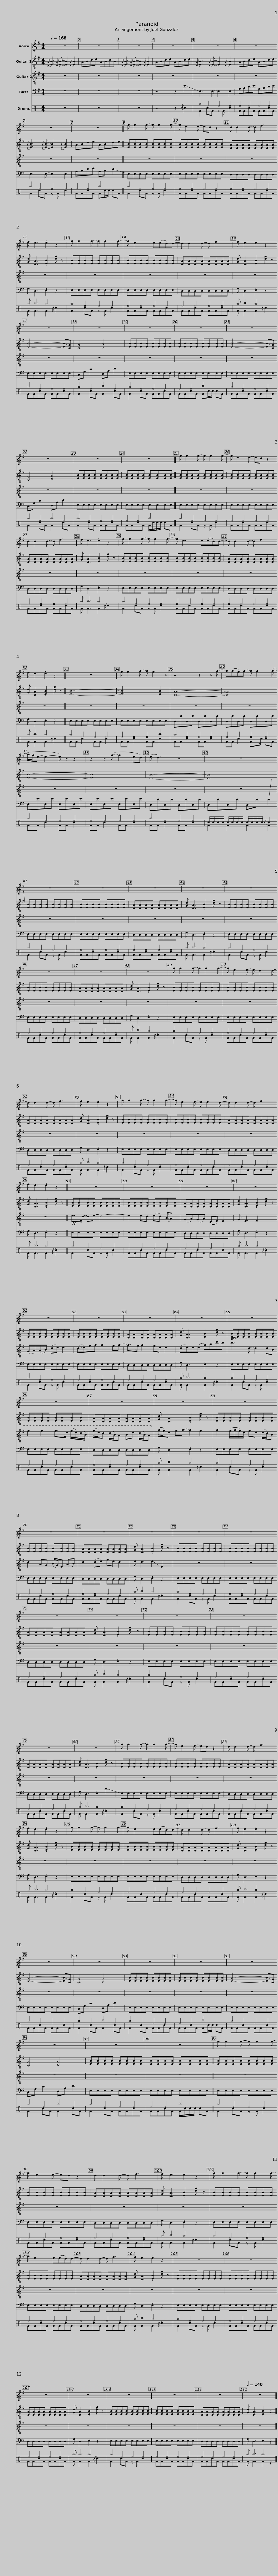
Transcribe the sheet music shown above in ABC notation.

X:1
%%score 1 2 3 4 ( 5 6 )
L:1/8
Q:1/4=168
M:4/4
I:linebreak $
K:G
V:1 treble
V:2 treble-8
V:3 treble-8
V:4 bass transpose=-12
V:5 perc
K:none
V:6 perc
K:none
V:1
 z8 | z8 | z8 | z8 |$ z8 | %5
 z8 | z8 | z8 || g g2 g- g g2 g- |$ g e2 e- ed z2 | %10
 d d2 d- d f3 | f e3 .e2 z2 | g g2 g- g g2 g- | g e3 e(ed)d- |$ d d2 d- d f3 | %15
 f e3 .e2 z2 || z8 | z8 | z8 |$ z8 | %20
 z8 | z8 | z8 | z8 ||$ g g2 g- g g2 g- | %25
 g e2 e- ed z2 | d d2 d- d f3 | f e3 .e2 z2 | g g2 g- g g2 g- |$ g e3 e(ed)d- | %30
 d d2 d- d f3 | f e3 .e2 z2 || z8 | g g2 a- a g2 z |$ z4 z2 z a- | %35
 a(ag)a- a a2 (a- | a/g/e- e2- e) z z2 | z2 z (g- g2 ed) | (e d3) z4 |$ z8 || %40
 z8 | z8 | z8 | z8 |$ z8 | %45
 z8 | z8 | z8 || g g2 g- g g2 g- |$ g e2 e- e d2 d- | %50
 d d2 d- d f3 | f e3 .e2 z2 | g g2 g- g g2 g- | g e2 e- e e2 d- |$ d d2 d- d f3 | %55
 f e3 .e2 z2 || z8 | z8 | z8 |$ z8 | %60
 z8 | z8 | z8 |$ z8 | z8 | %65
 z8 | z8 |$ z8 | z8 | z8 | %70
 z8 |$ z8 || z8 | z8 | z8 | %75
 z8 |$ z8 | z8 | z8 | z8 || %80
 g g2 g- g g2 g- |$ g e2 e- ed z2 | d d2 d- d f3 | f e3 .e2 z2 | g g2 g- g g2 g- | %85
 g e3 e(ed)d- |$ d d2 d- d f3 | f e3 .e2 z2 || z8 | z8 | %90
 z8 |$ z8 | z8 | z8 | z8 | %95
 z8 ||$ g g2 g- g g2 g- | g e2 e- ed z2 | d d2 d- d f3 | f e3 .e2 z2 | %100
 g g2 g- g g2 g- |$ g e3 e(ed)d- | d d2 d- d f3 | f e3 .e2 z2 || z8 | %105
 z8 |$ z8 | z8 | z8 | z8 | %110
 z8 |[Q:1/4=140] z8 |] %112
V:2
{/[DA]} [EB]3{/[DA]} [EB]- [EB]2{/[DA]} [EB]2 | ABde ABdB |{/[DA]} [EB]3{/[DA]} [EB]- [EB]2{/[DA]} [EB]2 | ABde ABde |${/[DA]} [EB]3{/[DA]} [EB]- [EB]2{/[DA]} [EB]2 | %5
 ABde ABde |{/[DA]} [EB]3{/[DA]} [EB]- [EB]2{/[DA]} [EB]2 | ABde ABde || [EB][EB][EB][EB] [EB][EB][EB][EB] |$ [EB][EB][EB][EB] [EB][EB][EB][EB] | %10
 [DA][DA][DA][DA] [DA][DA][DA][DA] | [Gd] [DA]3 .[EB]2 [dg] z | [EB][EB][EB][EB] [EB][EB][EB][EB] | [EB][EB][EB][EB] [EB][EB][EB][EB] |$ [DA][DA][DA][DA] [DA][DA][DA][DA] | %15
 [Gd] [DA]3 .[EB]2 [dg] z || [EB]6- !-(![EB]!-)![CG] | [CG]4 [DA]4 | [EB][EB][EB][EB] [EB][EB][EB][EB] |$ [EB][EB][EB][EB] [EB][EB][EB][EB] | %20
 [EB]6- !-(![EB]!-)![CG] | [CG]4 [DA]4 | [EB][EB][EB][EB] [EB][EB][EB][EB] | [EB][EB][EB][EB] [EB][EB][EB][EB] ||$ [EB][EB][EB][EB] [EB][EB][EB][EB] | %25
 [EB][EB][EB][EB] [EB][EB][EB][EB] | [DA][DA][DA][DA] [DA][DA][DA][DA] | [Gd] [DA]3 .[EB]2 [dg] z | [EB][EB][EB][EB] [EB][EB][EB][EB] |$ [EB][EB][EB][EB] [EB][EB][EB][EB] | %30
 [DA][DA][DA][DA] [DA][DA][DA][DA] | [Gd] [DA]3 .[EB]2 [dg] z || [EB]8- | [EB]6 .[EB]2 |$ [DA]8- | %35
 [DA]8 | [EB]8- | [EB]8 | [DA]8- |$ [DA]8 || %40
 [EB][EB][EB][EB] [EB][EB][EB][EB] | [EB][EB][EB][EB] [EB][EB][EB][EB] | [DA][DA][DA][DA] [DA][DA][DA][DA] | [Gd] [DA]3 .[EB]2 [dg] z |$ [EB][EB][EB][EB] [EB][EB][EB][EB] | %45
 [EB][EB][EB][EB] [EB][EB][EB][EB] | [DA][DA][DA][DA] [DA][DA][DA][DA] | [Gd] [DA]3 .[EB]2 [dg] z || [EB][EB][EB][EB] [EB][EB][EB][EB] |$ [EB][EB][EB][EB] [EB][EB][EB][EB] | %50
 [DA][DA][DA][DA] [DA][DA][DA][DA] | [Gd] [DA]3 .[EB]2 [dg] z | [EB][EB][EB][EB] [EB][EB][EB][EB] | [EB][EB][EB][EB] [EB][EB][EB][EB] |$ [DA][DA][DA][DA] [DA][DA][DA][DA] | %55
 [Gd] [DA]3 .[EB]2 [dg] z || [EB][EB][EB][EB] [EB][EB][EB][EB] | [EB][EB][EB][EB] [EB][EB][EB][EB] | [DA][DA][DA][DA] [DA][DA][DA][DA] |$ [Gd] [DA]3 .[EB]2 [dg] z | %60
 [EB][EB][EB][EB] [EB][EB][EB][EB] | [EB][EB][EB][EB] [EB][EB][EB][EB] | [DA][DA][DA][DA] [DA][DA][DA][DA] |$ [Gd] [DA]3 .[EB]2 [dg] z | [EB][EB][EB][EB] [EB][EB][EB][EB] | %65
 [EB][EB][EB][EB] [EB][EB][EB][EB] | [DA][DA][DA][DA] [DA][DA][DA][DA] |$ [Gd] [DA]3 .[EB]2 [dg] z | [EB][EB][EB][EB] [EB][EB][EB][EB] | [EB][EB][EB][EB] [EB][EB][EB][EB] | %70
 [DA][DA][DA][DA] [DA][DA][DA][DA] |$ [Gd] [DA]3 .[EB]2 [dg] z || [EB][EB][EB][EB] [EB][EB][EB][EB] | [EB][EB][EB][EB] [EB][EB][EB][EB] | [DA][DA][DA][DA] [DA][DA][DA][DA] | %75
 [Gd] [DA]3 .[EB]2 [dg] z |$ [EB][EB][EB][EB] [EB][EB][EB][EB] | [EB][EB][EB][EB] [EB][EB][EB][EB] | [DA][DA][DA][DA] [DA][DA][DA][DA] | [Gd] [DA]3 .[EB]2 [dg] z || %80
 [EB][EB][EB][EB] [EB][EB][EB][EB] |$ [EB][EB][EB][EB] [EB][EB][EB][EB] | [DA][DA][DA][DA] [DA][DA][DA][DA] | [Gd] [DA]3 .[EB]2 [dg] z | [EB][EB][EB][EB] [EB][EB][EB][EB] | %85
 [EB][EB][EB][EB] [EB][EB][EB][EB] |$ [DA][DA][DA][DA] [DA][DA][DA][DA] | [Gd] [DA]3 .[EB]2 [dg] z || [EB]6- !-(![EB]!-)![CG] | [CG]4 [DA]4 | %90
 [EB][EB][EB][EB] [EB][EB][EB][EB] |$ [EB][EB][EB][EB] [EB][EB][EB][EB] | [EB]6- !-(![EB]!-)![CG] | [CG]4 [DA]4 | [EB][EB][EB][EB] [EB][EB][EB][EB] | %95
 [EB][EB][EB][EB] [EB][EB][EB][EB] ||$ [EB][EB][EB][EB] [EB][EB][EB][EB] | [EB][EB][EB][EB] [EB][EB][EB][EB] | [DA][DA][DA][DA] [DA][DA][DA][DA] | [Gd] [DA]3 .[EB]2 [dg] z | %100
 [EB][EB][EB][EB] [EB][EB][EB][EB] |$ [EB][EB][EB][EB] [EB][EB][EB][EB] | [DA][DA][DA][DA] [DA][DA][DA][DA] | [Gd] [DA]3 .[EB]2 [dg] z || [EB][EB][EB][EB] [EB][EB][EB][EB] | %105
 [EB][EB][EB][EB] [EB][EB][EB][EB] |$ [DA][DA][DA][DA] [DA][DA][DA][DA] | [Gd] [DA]3 .[EB]2 [dg] z | [EB][EB][EB][EB] [EB][EB][EB][EB] | [EB][EB][EB][EB] [EB][EB][EB][EB] | %110
 [DA][DA][DA][DA] [DA][DA][DA][DA] | [Gd] [DA]3 .[EB]2 z2 |] %112
V:3
 z8 | z8 | z8 | z8 |$ z8 | %5
 z8 | z8 | z8 || z8 |$ z8 | %10
 z8 | z8 | z8 | z8 |$ z8 | %15
 z8 || z8 | z8 | z8 |$ z8 | %20
 z8 | z8 | z8 | z8 ||$ z8 | %25
 z8 | z8 | z8 | z8 |$ z8 | %30
 z8 | z8 || z8 | z8 |$ z8 | %35
 z8 | z8 | z8 | z8 |$ z8 || %40
 z8 | z8 | z8 | z8 |$ z8 | %45
 z8 | z8 | z8 || z8 |$ z8 | %50
 z8 | z8 | z8 | z8 |$ z8 | %55
 z8 ||!ff! e>d- de- e4- | e2 ed (ed) (!-(!B<!-)!A) | (GA)(GA) (DE) E2 |$ G E3 E4 | %60
 (GA)(!-(!A!-)!B) (de) e2 | (!-(!d!-)!e)ga a2 ga- | a>g a2 ge e2 |$ (de)e(!-(!e !-)!a)be'd' |!8va(! d'3 d'- d'2 d'b | %65
 g'2 g'2 g'>e' (g'/e'/)(d'/b/) | (g'/e'/)d' (d'/b/)a be' (d'/b/)a!8va)! |$ (a/g/)e ga- a2 g2 | a2 (g/a/g/)e/ ge (e/d/)B | d2 AG (B/G/)E (!-(!A!-)!B) | %70
 d2 (de) ge d2 |$ e d3 !-(!e2 !-)!E2 || z8 | z8 | z8 | %75
 z8 |$ z8 | z8 | z8 | z8 || %80
 z8 |$ z8 | z8 | z8 | z8 | %85
 z8 |$ z8 | z8 || z8 | z8 | %90
 z8 |$ z8 | z8 | z8 | z8 | %95
 z8 ||$ z8 | z8 | z8 | z8 | %100
 z8 |$ z8 | z8 | z8 || z8 | %105
 z8 |$ z8 | z8 | z8 | z8 | %110
 z8 | z8 |] %112
V:4
 z8 | z8 | z8 | z4 z2 !-(!E2 |$ !-)!E,3 E,- E,2 E,2 | %5
 A,B,DE A,B,DE | E,3 E,- E,2 E,2 | A,B,DE A,B, !-(!D2 || !-)!E,E,E,E, E,E,E,E, |$ E,E,E,E, E,E,E,E, | %10
 D,D,D,D, D,D,D,D, | G, D,3 .E,2 z2 | E,E,E,E, E,E,E,E, | E,E,E,E, E,E,E,E, |$ D,D,D,D, D,D,D,D, | %15
 G, D,3 .E,2 z2 || E,E,E,E, E,E,E,E, | C,G, C2 D,A, D2 | E,E,E,E, E,E,E,E, |$ E,E,E,E, E,E,E,E, | %20
 E,E,E,E, E,E,E,E, | C,G, C2 D,A, D2 | E,E,E,E, E,E,E,E, | E,E,E,E, E,E,E,E, ||$ E,E,E,E, E,E,E,E, | %25
 E,E,E,E, E,E,E,E, | D,D,D,D, D,D,D,D, | G, D,3 .E,2 z2 | E,E,E,E, E,E,E,E, |$ E,E,E,E, E,E,E,E, | %30
 D,D,D,D, D,D,D,D, | G, D,3 .E,2 z2 || E,E,E,E, E,E,E,E, | E,E,E,E, E,E,E,E, |$ D,DD,D D,DD,D | %35
 D,DD,D D,DD,D | E,EE,E E,EE,E | E,EE,E E,EE,E | D,DD,D D,DD,D |$ D,DD,D D,D !-(!D2 || %40
 !-)!E,E,E,E, E,E,E,E, | E,E,E,E, E,E,E,E, | D,D,D,D, D,D,D,D, | G, D,3 .E,2 z2 |$ E,E,E,E, E,E,E,E, | %45
 E,E,E,E, E,E,E,E, | D,D,D,D, D,D,D,D, | G, D,3 .E,2 z2 || E,E,E,E, E,E,E,E, |$ E,E,E,E, E,E,E,E, | %50
 D,D,D,D, D,D,D,D, | G, D,3 .E,2 z2 | E,E,E,E, E,E,E,E, | E,E,E,E, E,E,E,E, |$ D,D,D,D, D,D,D,D, | %55
 G, D,3 .E,2 z2 || E,E,E,E, E,E,E,E, | E,E,E,E, E,E,E,E, | D,D,D,D, D,D,D,D, |$ G, D,3 .E,2 z2 | %60
 E,E,E,E, E,E,E,E, | E,E,E,E, E,E,E,E, | D,D,D,D, D,D,D,D, |$ G, D,3 .E,2 z2 | E,E,E,E, E,E,E,E, | %65
 E,E,E,E, E,E,E,E, | D,D,D,D, D,D,D,D, |$ G, D,3 .E,2 z2 | E,E,E,E, E,E,E,E, | E,E,E,E, E,E,E,E, | %70
 D,D,D,D, D,D,D,D, |$ G, D,3 .E,2 z2 || E,E,E,E, E,E,E,E, | E,E,E,E, E,E,E,E, | D,D,D,D, D,D,D,D, | %75
 G, D,3 .E,2 z2 |$ E,E,E,E, E,E,E,E, | E,E,E,E, E,E,E,E, | D,D,D,D, D,D,D,D, | G, D,3 .E,2 !-(!D2 || %80
 !-)!E,E,E,E, E,E,E,E, |$ E,E,E,E, E,E,E,E, | D,D,D,D, D,D,D,D, | G, D,3 .E,2 z2 | E,E,E,E, E,E,E,E, | %85
 E,E,E,E, E,E,E,E, |$ D,D,D,D, D,D,D,D, | G, D,3 .E,2 z2 || E,E,E,E, E,E,E,E, | C,G, C2 D,A, D2 | %90
 E,E,E,E, E,E,E,E, |$ E,E,E,E, E,E,E,E, | E,E,E,E, E,E,E,E, | C,G, C2 D,A, D2 | E,E,E,E, E,E,E,E, | %95
 E,E,E,E, E,E,E,E, ||$ E,E,E,E, E,E,E,E, | E,E,E,E, E,E,E,E, | D,D,D,D, D,D,D,D, | G, D,3 .E,2 z2 | %100
 E,E,E,E, E,E,E,E, |$ E,E,E,E, E,E,E,E, | D,D,D,D, D,D,D,D, | G, D,3 .E,2 z2 || E,E,E,E, E,E,E,E, | %105
 E,E,E,E, E,E,E,E, |$ D,D,D,D, D,D,D,D, | G, D,3 .E,2 z2 | E,E,E,E, E,E,E,E, | E,E,E,E, E,E,E,E, | %110
 D,D,D,D, D,D,D,D, | G, D,3 .E,2 z2 |] %112
V:5
[K:C] z8 | z8 | z8 | z4 z2{/c} c2 |$ ^a2 ^e2 ^e2 ^e2 | %5
 ^e2 ^e2 ^e2 ^e2 | ^a2 ^e2 ^e2 ^e2 | ^e2 ^e2 ^b4 || ^a2 ^e2 ^e2 ^e2 |$ ^e2 ^e2 ^e2 ^e2 | %10
 ^e2 ^e2 ^e2 ^e2 | ^a ^b3 ^a4 | ^a2 ^e2 ^e2 ^e2 | ^e2 ^e2 ^e2 ^e2 |$ ^e2 ^e2 ^e2 ^e2 | %15
 ^a ^b3 ^a4 || ^a2 ^e2 ^e2 ^e2 | ^a2 ^e2 ^b2 ^e2 | ^a2 ^e2 ^e2 ^e2 |$ ^e2 ^e2 ^b4 | %20
 ^a2 ^e2 ^e2 ^e2 | ^a2 ^e2 ^b2 ^e2 | ^a2 ^e2 ^e2 ^e2 | ^e2 ^e2 ^b4 ||$ ^a2 ^e2 ^e2 ^e2 | %25
 ^e2 ^e2 ^e2 ^e2 | ^e2 ^e2 ^e2 ^e2 | ^a ^b3 ^a4 | ^a2 ^e2 ^e2 ^e2 |$ ^e2 ^e2 ^e2 ^e2 | %30
 ^e2 ^e2 ^e2 ^e2 | ^a ^b3 ^a4 || ^a2 ^e2 ^e2 ^e2 | ^e2 ^e2 ^e2 ^b2 |$ ^a2 ^e2 ^e2 ^e2 | %35
 ^e2 ^e2 ^e2 ^e2 | ^a2 ^e2 ^e2 ^e2 | ^e2 ^e2 ^e2 ^e2 | ^a2 ^e2 ^e2 ^e2 |$ c/c/c/c/ c/c/c/c/ c/c/c/c/{/c} c2 || %40
 ^a2 ^e2 ^e2 ^e2 | ^e2 ^e2 ^e2 ^e2 | ^e2 ^e2 ^e2 ^e2 | ^a ^b3 ^a4 |$ ^a2 ^e2 ^e2 ^e2 | %45
 ^e2 ^e2 ^e2 ^e2 | ^e2 ^e2 ^e2 ^e2 | ^a ^b3 ^a4 || ^a2 ^e2 ^e2 ^e2 |$ ^e2 ^e2 ^e2 ^e2 | %50
 ^e2 ^e2 ^e2 ^e2 | ^a ^b3 ^a4 | ^a2 ^e2 ^e2 ^e2 | ^e2 ^e2 ^e2 ^e2 |$ ^e2 ^e2 ^e2 ^e2 | %55
 ^a ^b3 ^a4 || ^a2 ^e2 ^e2 ^e2 | ^e2 ^e2 ^e2 ^e2 | ^e2 ^e2 ^e2 ^e2 |$ ^a ^b3 ^a4 | %60
 ^a2 ^e2 ^e2 ^e2 | ^e2 ^e2 ^e2 ^e2 | ^e2 ^e2 ^e2 ^e2 |$ ^a ^b3 ^a4 | ^a2 ^e2 ^e2 ^e2 | %65
 ^e2 ^e2 ^e2 ^e2 | ^e2 ^e2 ^e2 ^e2 |$ ^a ^b3 ^a4 | ^a2 ^e2 ^e2 ^e2 | ^e2 ^e2 ^e2 ^e2 | %70
 ^e2 ^e2 ^e2 ^e2 |$ ^a ^b3 ^a4 || ^a2 ^e2 ^e2 ^e2 | ^e2 ^e2 ^e2 ^e2 | ^e2 ^e2 ^e2 ^e2 | %75
 ^a ^b3 ^a4 |$ ^a2 ^e2 ^e2 ^e2 | ^e2 ^e2 ^e2 ^e2 | ^e2 ^e2 ^e2 ^e2 | ^a ^b3 ^a4 || %80
 ^a2 ^e2 ^e2 ^e2 |$ ^e2 ^e2 ^e2 ^e2 | ^e2 ^e2 ^e2 ^e2 | ^a ^b3 ^a4 | ^a2 ^e2 ^e2 ^e2 | %85
 ^e2 ^e2 ^e2 ^e2 |$ ^e2 ^e2 ^e2 ^e2 | ^a ^b3 ^a4 || ^a2 ^e2 ^e2 ^e2 | ^a2 ^e2 ^b2 ^e2 | %90
 ^a2 ^e2 ^e2 ^e2 |$ ^e2 ^e2 ^b4 | ^a2 ^e2 ^e2 ^e2 | ^a2 ^e2 ^b2 ^e2 | ^a2 ^e2 ^e2 ^e2 | %95
 ^e2 ^e2 ^b4 ||$ ^a2 ^e2 ^e2 ^e2 | ^e2 ^e2 ^e2 ^e2 | ^e2 ^e2 ^e2 ^e2 | ^a ^b3 ^a4 | %100
 ^a2 ^e2 ^e2 ^e2 |$ ^e2 ^e2 ^e2 ^e2 | ^e2 ^e2 ^e2 ^e2 | ^a ^b3 ^a4 || ^a2 ^e2 ^e2 ^e2 | %105
 ^e2 ^e2 ^e2 ^e2 |$ ^e2 ^e2 ^e2 ^e2 | ^a ^b3 ^a4 | ^a2 ^e2 ^e2 ^e2 | ^e2 ^e2 ^e2 ^e2 | %110
 ^e2 ^e2 ^e2 ^e2 | ^a ^b3 ^a4 |] %112
V:6
[K:C] x8 | x8 | x8 | x8 |$ F2 cF z F c2 | %5
 FFcF FFcF | F2 cF z F c2 | FFcF Fc/c/ cF || F2 cF z F c2 |$ FFcF FFcF | %10
 FFcF FFcF | F F3 F2{/c} c2 | F2 cF z F c2 | FFcF FFcF |$ FFcF FFcF | %15
 F F3 F2{/c} c2 || FFcF FFcF | F2 cF F2 cF | F2 cF FFcF |$ FFcF Fc/c/ cF | %20
 FFcF FFcF | F2 cF F2 cF | F2 cF FFcF | FFcF F/c/c/c/ cF ||$ F2 cF z F c2 | %25
 FFcF FFcF | FFcF FFcF | F F3 F2{/c} c2 | F2 cF z F c2 |$ FFcF FFcF | %30
 FFcF FFcF | F F3 F2{/c} c2 || FF c2 FF c2 | FF c2 FF c2 |$ FF c2 FF c2 | %35
 FF c2 F>c cF | FF c2 FF c2 | FF c2 FF c2 | FF c2 FF c2 |$ F2 F2 F2 F2 || %40
 F2 cF z F c2 | FFcF FFcF | FFcF FFcF | F F3 F2{/c} c2 |$ F2 cF z F c2 | %45
 FFcF FFcF | FFcF FFcF | F F3 F2{/c} c2 || F2 cF z F c2 |$ FFcF FFcF | %50
 FFcF FFcF | F F3 F2{/c} c2 | F2 cF z F c2 | FFcF FFcF |$ FFcF FFcF | %55
 F F3 F2{/c} c2 || F2 cF z F c2 | FFcF FFcF | FFcF FFcF |$ F F3 F2{/c} c2 | %60
 F2 cF z F c2 | FFcF FFcF | FFcF FFcF |$ F F3 F2{/c} c2 | F2 cF z F c2 | %65
 FFcF FFcF | FFcF FFcF |$ F F3 F2{/c} c2 | F2 cF z F c2 | FFcF FFcF | %70
 FFcF FFcF |$ F F3 F2{/c} c2 || F2 cF z F c2 | FFcF FFcF | FFcF FFcF | %75
 F F3 F2{/c} c2 |$ F2 cF z F c2 | FFcF FFcF | FFcF FFcF | F F3 F2{/c} c2 || %80
 F2 cF z F c2 |$ FFcF FFcF | FFcF FFcF | F F3 F2{/c} c2 | F2 cF z F c2 | %85
 FFcF FFcF |$ FFcF FFcF | F F3 F2{/c} c2 || FFcF FFcF | F2 cF F2 cF | %90
 F2 cF FFcF |$ FFcF Fc/c/ cF | FFcF FFcF | F2 cF F2 cF | F2 cF FFcF | %95
 FFcF F/c/c/c/ cF ||$ F2 cF z F c2 | FFcF FFcF | FFcF FFcF | F F3 F2{/c} c2 | %100
 F2 cF z F c2 |$ FFcF FFcF | FFcF FFcF | F F3 F2{/c} c2 || F2 cF z F c2 | %105
 FFcF FFcF |$ FFcF FFcF | F F3 F2{/c} c2 | F2 cF z F c2 | FFcF FFcF | %110
 FFcF FFcF | F F3 F2 z2 |] %112
